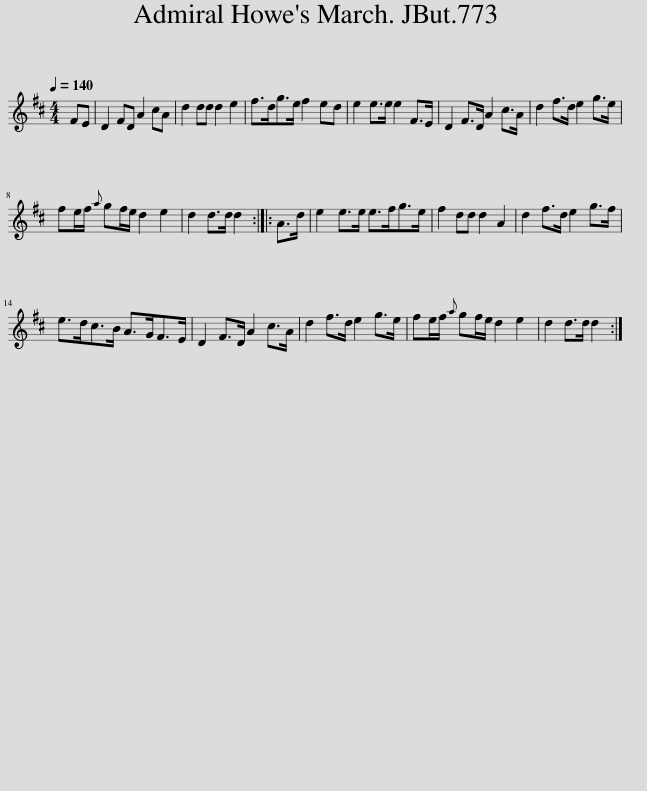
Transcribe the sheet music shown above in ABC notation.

X:1
L:1/8
Q:1/4=140
M:4/4
I:linebreak $
K:D
V:1 treble
V:1
 FE | D2 FD A2 cA | d2 dd d2 e2 | f>dg>e f2 ed | e2 e>e e2 F>E | %5
 D2 F>D A2 c>A | d2 f>d e2 g>e |$ fe/f/{a} gf/e/ d2 e2 | d2 d>d d2 :: A>d | %10
 e2 e>e e>fg>e | f2 dd d2 A2 | d2 f>d e2 g>f |$ e>dc>B A>GF>E | D2 F>D A2 c>A | %15
 d2 f>d e2 g>e | fe/f/{a} gf/e/ d2 e2 | d2 d>d d2 :| %18
